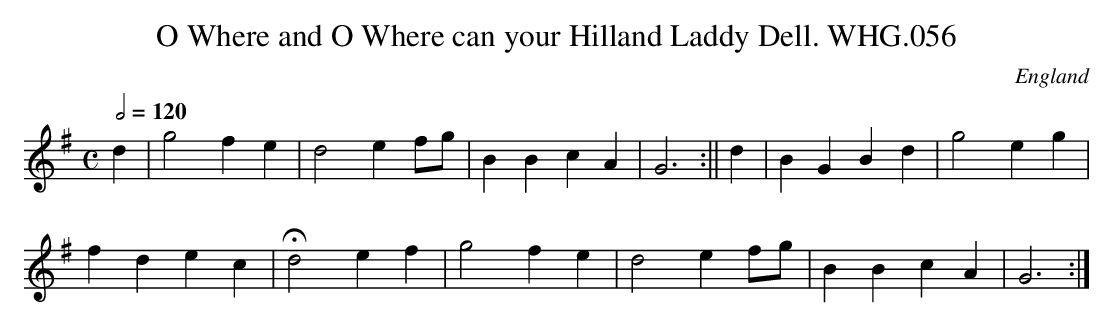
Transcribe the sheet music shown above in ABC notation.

X:1
T:O Where and O Where can your Hilland Laddy Dell. WHG.056
L:1/4
M:C
O:England
Q:2/4=120
K:G
d|g2 fe|d2 ef/g/|BB cA|G3:||\
d|BG Bd|g2 eg|
fd ec|Hd2 ef|\
g2 fe|d2 ef/g/|BB cA|G3:|
